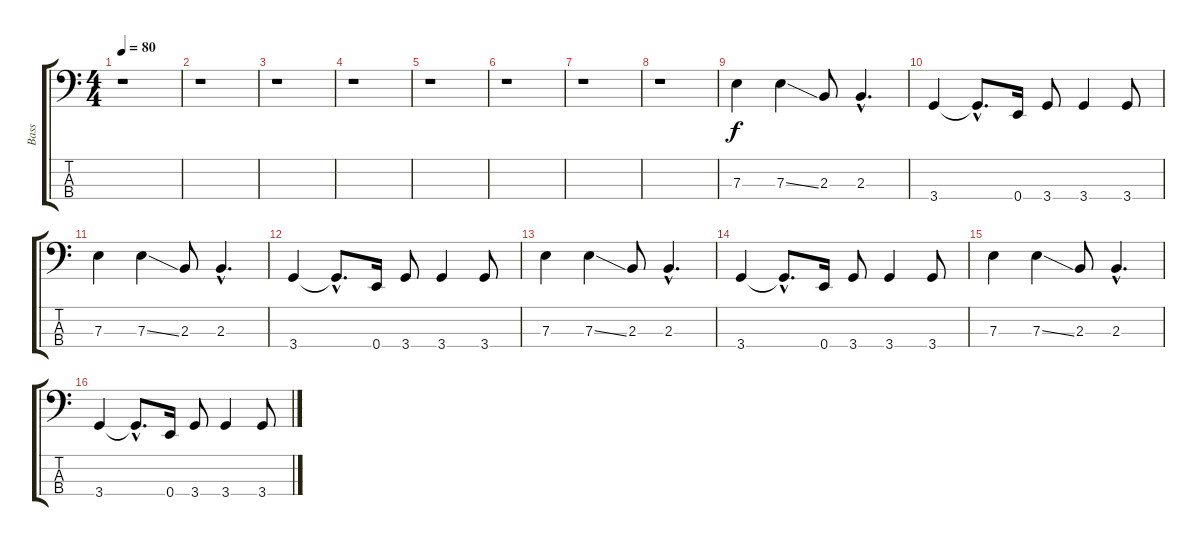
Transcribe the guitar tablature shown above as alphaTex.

\track ("Bass" "Bass") {instrument electricbassfinger}
\staff {score tabs}
\tuning (G2 D2 A1 E1) {hide}
\ts (4 4)
\tempo 80
\clef f4
\ks c
r.1{dy f instrument electricbassfinger} |
r.1 |
r.1 |
r.1 |
r.1 |
r.1 |
r.1 |
r.1 |
7.3.4 7.3{ss}.4 2.3.8 2.3{hac}.4{d} |
3.4.4 3.4{hac t}.8{d} 0.4.16 3.4.8 3.4.4 3.4.8 |
7.3.4 7.3{ss}.4 2.3.8 2.3{hac}.4{d} |
3.4.4 3.4{hac t}.8{d} 0.4.16 3.4.8 3.4.4 3.4.8 |
7.3.4 7.3{ss}.4 2.3.8 2.3{hac}.4{d} |
3.4.4 3.4{hac t}.8{d} 0.4.16 3.4.8 3.4.4 3.4.8 |
7.3.4 7.3{ss}.4 2.3.8 2.3{hac}.4{d} |
3.4.4 3.4{hac t}.8{d} 0.4.16 3.4.8 3.4.4 3.4.8
